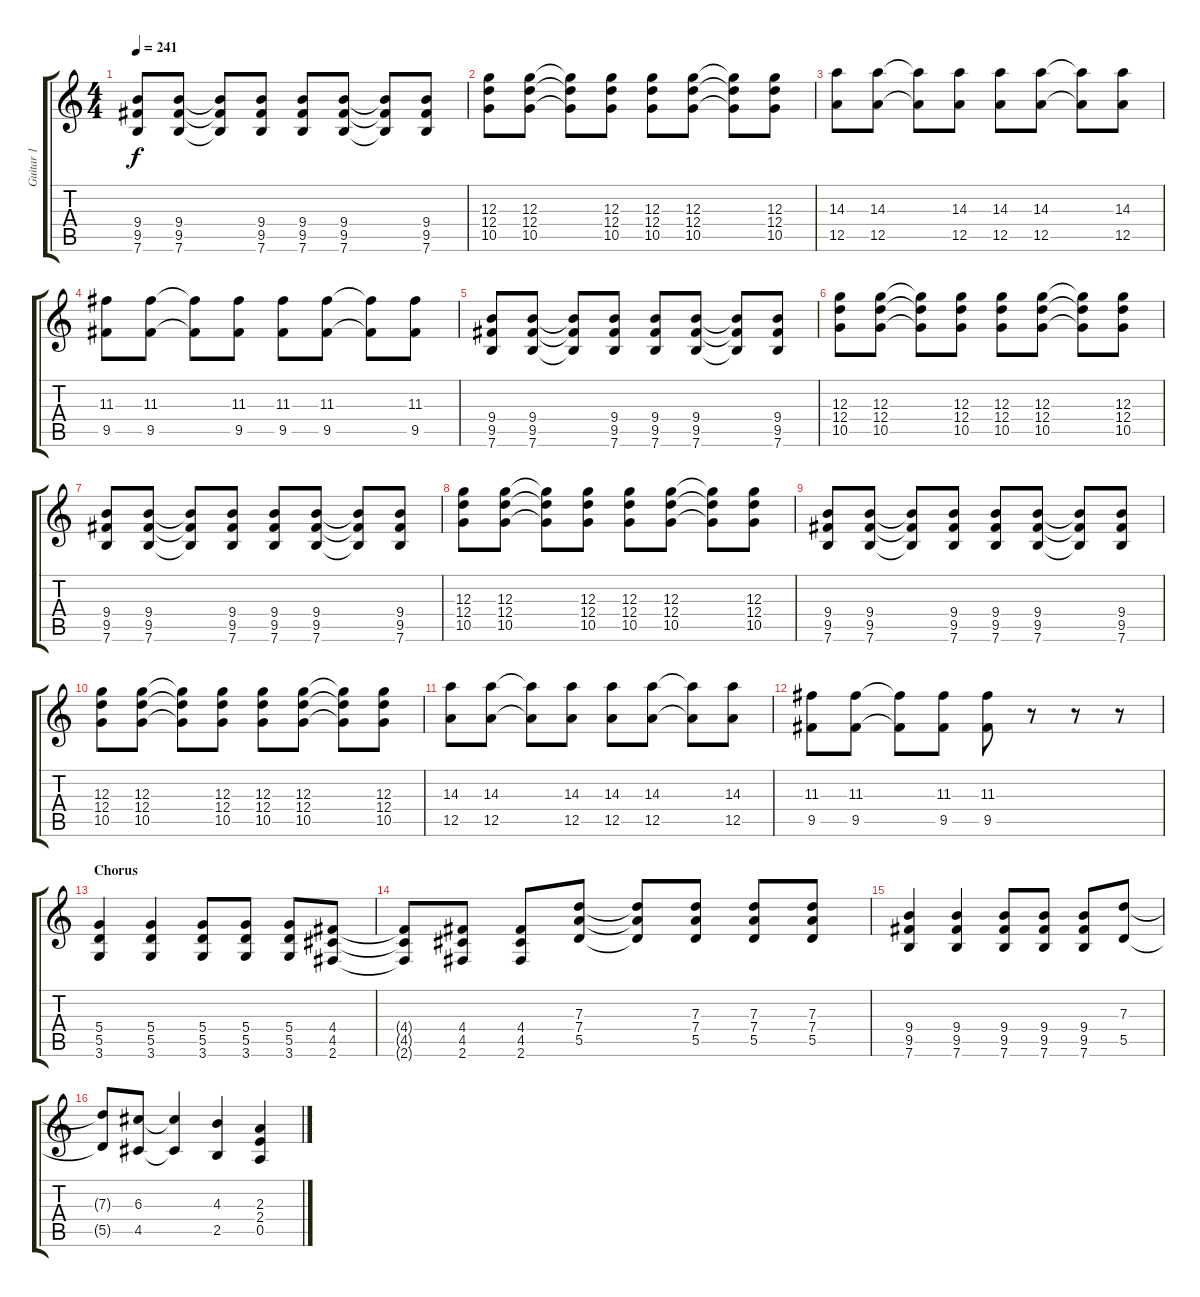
\track ("Guitar 1" "Guitar 1") {instrument overdrivenguitar}
\staff {score tabs}
\tuning (E4 B3 G3 D3 A2 E2) {hide}
\ts (4 4)
\tempo 241
\clef g2
\ks c
(9.4 9.5 7.6).8{dy f} (9.4 9.5 7.6).8 (9.4{t} 9.5{t} 7.6{t}).8 (9.4 9.5 7.6).8 (9.4 9.5 7.6).8 (9.4 9.5 7.6).8 (9.4{t} 9.5{t} 7.6{t}).8 (9.4 9.5 7.6).8 |
(12.3 12.4 10.5).8 (12.3 12.4 10.5).8 (12.3{t} 12.4{t} 10.5{t}).8 (12.3 12.4 10.5).8 (12.3 12.4 10.5).8 (12.3 12.4 10.5).8 (12.3{t} 12.4{t} 10.5{t}).8 (12.3 12.4 10.5).8 |
(14.3 12.5).8 (14.3 12.5).8 (14.3{t} 12.5{t}).8 (14.3 12.5).8 (14.3 12.5).8 (14.3 12.5).8 (14.3{t} 12.5{t}).8 (14.3 12.5).8 |
(11.3 9.5).8 (11.3 9.5).8 (11.3{t} 9.5{t}).8 (11.3 9.5).8 (11.3 9.5).8 (11.3 9.5).8 (11.3{t} 9.5{t}).8 (11.3 9.5).8 |
(9.4 9.5 7.6).8 (9.4 9.5 7.6).8 (9.4{t} 9.5{t} 7.6{t}).8 (9.4 9.5 7.6).8 (9.4 9.5 7.6).8 (9.4 9.5 7.6).8 (9.4{t} 9.5{t} 7.6{t}).8 (9.4 9.5 7.6).8 |
(12.3 12.4 10.5).8 (12.3 12.4 10.5).8 (12.3{t} 12.4{t} 10.5{t}).8 (12.3 12.4 10.5).8 (12.3 12.4 10.5).8 (12.3 12.4 10.5).8 (12.3{t} 12.4{t} 10.5{t}).8 (12.3 12.4 10.5).8 |
(9.4 9.5 7.6).8 (9.4 9.5 7.6).8 (9.4{t} 9.5{t} 7.6{t}).8 (9.4 9.5 7.6).8 (9.4 9.5 7.6).8 (9.4 9.5 7.6).8 (9.4{t} 9.5{t} 7.6{t}).8 (9.4 9.5 7.6).8 |
(12.3 12.4 10.5).8 (12.3 12.4 10.5).8 (12.3{t} 12.4{t} 10.5{t}).8 (12.3 12.4 10.5).8 (12.3 12.4 10.5).8 (12.3 12.4 10.5).8 (12.3{t} 12.4{t} 10.5{t}).8 (12.3 12.4 10.5).8 |
(9.4 9.5 7.6).8 (9.4 9.5 7.6).8 (9.4{t} 9.5{t} 7.6{t}).8 (9.4 9.5 7.6).8 (9.4 9.5 7.6).8 (9.4 9.5 7.6).8 (9.4{t} 9.5{t} 7.6{t}).8 (9.4 9.5 7.6).8 |
(12.3 12.4 10.5).8 (12.3 12.4 10.5).8 (12.3{t} 12.4{t} 10.5{t}).8 (12.3 12.4 10.5).8 (12.3 12.4 10.5).8 (12.3 12.4 10.5).8 (12.3{t} 12.4{t} 10.5{t}).8 (12.3 12.4 10.5).8 |
(14.3 12.5).8 (14.3 12.5).8 (14.3{t} 12.5{t}).8 (14.3 12.5).8 (14.3 12.5).8 (14.3 12.5).8 (14.3{t} 12.5{t}).8 (14.3 12.5).8 |
(11.3 9.5).8 (11.3 9.5).8 (11.3{t} 9.5{t}).8 (11.3 9.5).8 (11.3 9.5).8 r.8 r.8 r.8 |
\section ("" "Chorus")
(5.4 5.5 3.6).4 (5.4 5.5 3.6).4 (5.4 5.5 3.6).8 (5.4 5.5 3.6).8 (5.4 5.5 3.6).8 (4.4 4.5 2.6).8 |
(4.4{t} 4.5{t} 2.6{t}).8 (4.4 4.5 2.6).8 (4.4 4.5 2.6).8 (7.3 7.4 5.5).8 (7.3{t} 7.4{t} 5.5{t}).8 (7.3 7.4 5.5).8 (7.3 7.4 5.5).8 (7.3 7.4 5.5).8 |
(9.4 9.5 7.6).4 (9.4 9.5 7.6).4 (9.4 9.5 7.6).8 (9.4 9.5 7.6).8 (9.4 9.5 7.6).8 (7.3 5.5).8 |
(7.3{t} 5.5{t}).8 (6.3 4.5).8 (6.3{t} 4.5{t}).4 (4.3 2.5).4 (2.3 2.4 0.5).4
